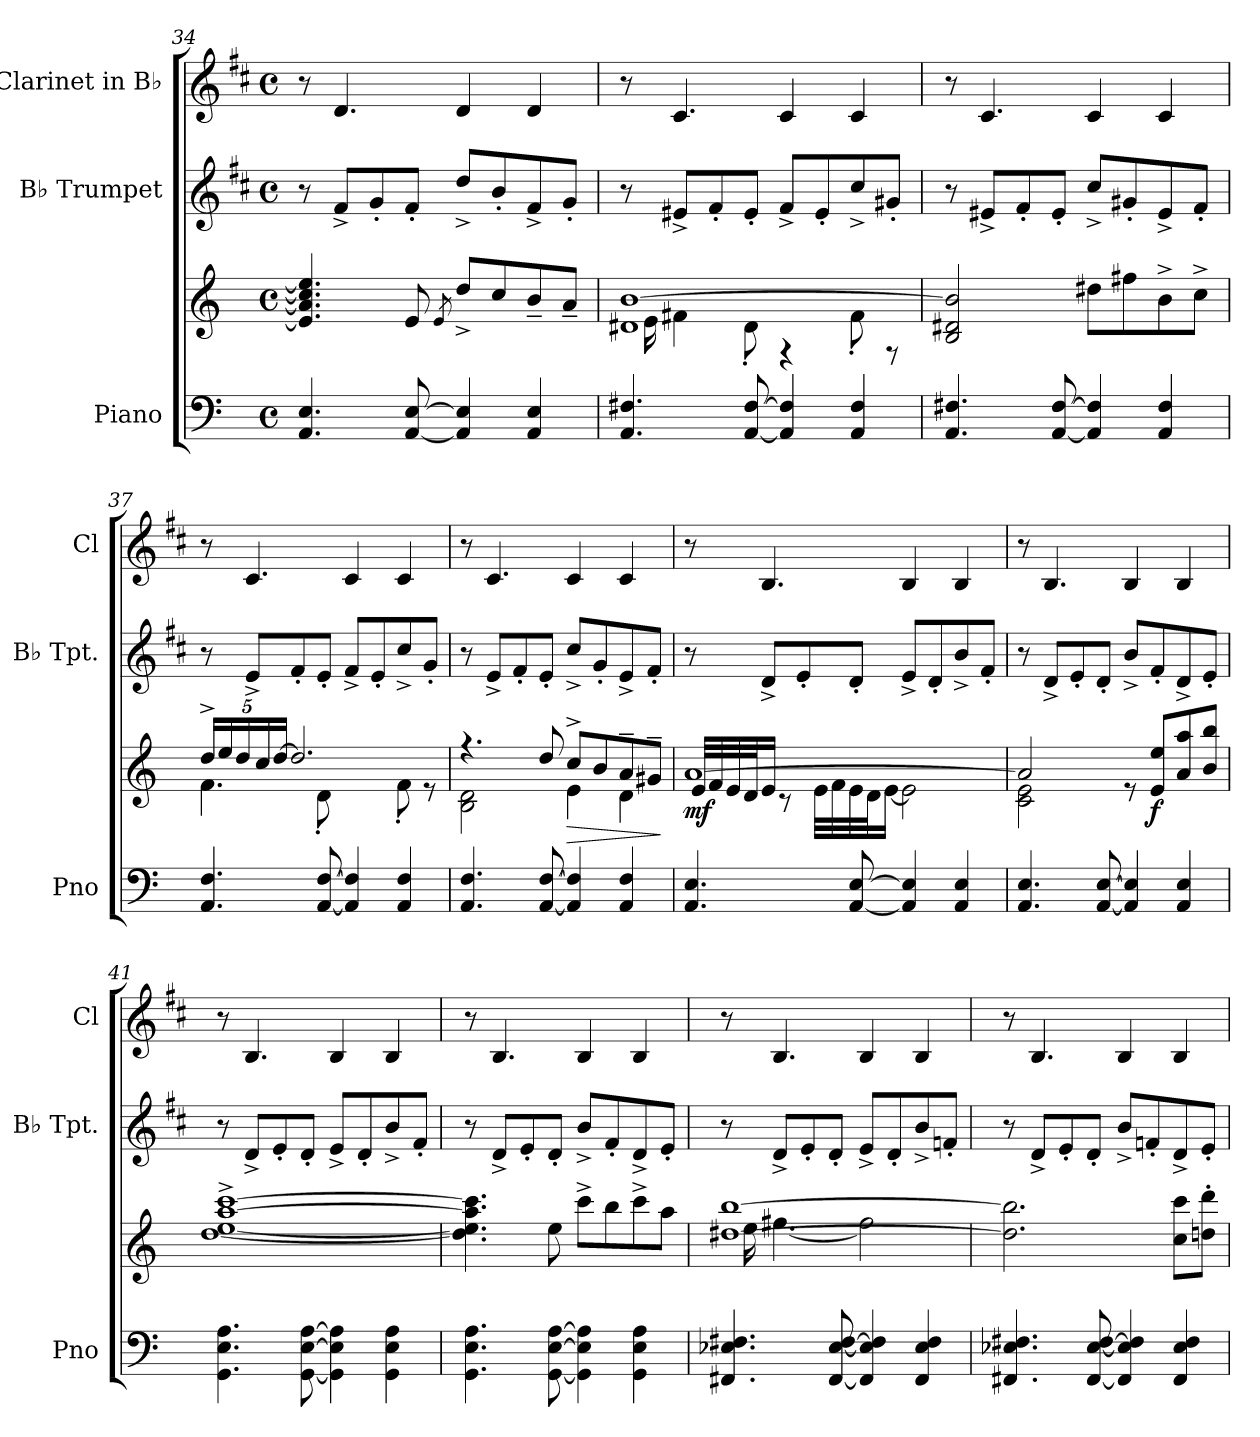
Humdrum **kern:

**kern	**kern	**dynam	**kern	**kern
*part3	*part3	*part3	*part2	*part1
*staff4	*staff3	*staff3/4	*staff2	*staff1
*I"Piano	*	*	*I"B♭ Trumpet	*I"Clarinet in B♭
*I'Pno	*	*	*I'B♭ Tpt.	*I'Cl
!!LO:LB:g=z
*clefF4	*clefG2	*	*clefG2	*clefG2
*	*	*	*ITrd1c2	*ITrd1c2
*k[]	*k[]	*	*k[]	*k[]
*M4/4	*M4/4	*	*M4/4	*M4/4
*met(c)	*met(c)	*	*met(c)	*met(c)
=34	=34	=34	=34	=34
4.AA/ 4.E/	4.e/] 4.a/] 4.cc/] 4.ee/]	.	8r	8r
.	.	.	8e^/L	4.c/
.	.	.	8f'/	.
[8AA/ [8E/	8e/	.	8e'/J	.
.	8qe/	.	.	.
4AA/] 4E/]	8dd^/L	.	8cc^/L	4c/
.	8cc/	.	8a'/	.
4AA/ 4E/	8b~/	.	8e^/	4c/
.	8a~/J	.	8f'/J	.
=35	=35	=35	=35	=35
*	*^	*	*	*
4.AA/ 4.F#X/	1d#X [1b	16ryy	.	8r	8r
.	.	16e\	.	.	.
.	.	4f#X\	.	8d#X^/L	4.B/
.	.	.	.	8e'/	.
[8AA/ [8F#/	.	8d#'\	.	8d#'/J	.
4AA/] 4F#/]	.	4r	.	8e^/L	4B/
.	.	.	.	8d#'/	.
4AA/ 4F#/	.	8f#'\	.	8b^/	4B/
.	.	8r	.	8f#X'/J	.
*	*v	*v	*	*	*
=36	=36	=36	=36	=36
4.AA/ 4.F#X/	2B/ 2d#X/ 2b/]	.	8r	8r
.	.	.	8d#X^/L	4.B/
.	.	.	8e'/	.
[8AA/ [8F#/	.	.	8d#'/J	.
4AA/] 4F#/]	8dd#X\L	.	8b^/L	4B/
.	8ff#X\	.	8f#X'/	.
4AA/ 4F#/	8b^\	.	8d#^/	4B/
.	8cc^\J	.	8e'/J	.
=37	=37	=37	=37	=37
*	*Xbrackettup	*	*	*
*	*^	*	*	*
4.AA/ 4.F/	20dd^/LL	4.f\	.	8r	8r
.	20ee/	.	.	.	.
.	20dd/	.	.	.	.
.	.	.	.	8d^/L	4.B/
.	20cc/	.	.	.	.
.	[20dd/JJ	.	.	.	.
.	2.dd/]	.	.	8e'/	.
[8AA/ [8F/	.	8d'\	.	8d'/J	.
4AA/] 4F/]	.	4ryy	.	8e^/L	4B/
.	.	.	.	8d'/	.
4AA/ 4F/	.	8f'\	.	8b^/	4B/
.	.	8r	.	8f'/J	.
!!LO:PB:g=z
=38	=38	=38	=38	=38	=38
4.AA/ 4.F/	4.r	2B\ 2d\	.	8r	8r
.	.	.	.	8d^/L	4.B/
.	.	.	.	8e'/	.
[8AA/ [8F/	8dd/	.	.	8d'/J	.
!	!	!	!LO:HP:b	!	!
4AA/] 4F/]	8cc^/L	4e\	>	8b^/L	4B/
.	8b/	.	.	8f'/	.
4AA/ 4F/	8a~/	4d\	.	8d^/	4B/
.	8g#X~/J	.	.	8e'/J	.
*	*v	*v	*	*	*
.	.	]	.	.
=39	=39	=39	=39	=39
*	*^	*	*	*
!	!	!	!LO:DY:b	!	!
4.AA/ 4.E/	[1a	32e/LLL	mf	8r	8r
.	.	32f/	.	.	.
.	.	32e/	.	.	.
.	.	32d/J	.	.	.
.	.	16e/JJ	.	8c^/L	4.A/
.	.	8r	.	.	.
.	.	.	.	8d'/	.
.	.	32e\LLL	.	.	.
.	.	32f\	.	.	.
[8AA/ [8E/	.	32e\	.	8c'/J	.
.	.	32d\J	.	.	.
.	.	[16e\JJ	.	.	.
4AA/] 4E/]	.	2e\]	.	8d^/L	4A/
.	.	.	.	8c'/	.
4AA/ 4E/	.	.	.	8a^/	4A/
.	.	.	.	8e'/J	.
=40	=40	=40	=40	=40	=40
4.AA/ 4.E/	2a/]	2c\ 2e\	.	8r	8r
.	.	.	.	8c^/L	4.A/
.	.	.	.	8d'/	.
[8AA/ [8E/	.	.	.	8c'/J	.
4AA/] 4E/]	8re	2ryy	.	8a^/L	4A/
!	!	!	!LO:DY:b	!	!
.	8e/ 8ee/L	.	f	8e'/	.
4AA/ 4E/	8a/ 8aa/	.	.	8c^/	4A/
.	8b/ 8bb/J	.	.	8d'/J	.
*	*v	*v	*	*	*
=41	=41	=41	=41	=41
4.GG\ 4.E\ 4.A\	[1dd^ [1ee^ [1aa^ [1ccc^	.	8r	8r
.	.	.	8c^/L	4.A/
.	.	.	8d'/	.
[8GG\ [8E\ [8A\	.	.	8c'/J	.
4GG\] 4E\] 4A\]	.	.	8d^/L	4A/
.	.	.	8c'/	.
4GG\ 4E\ 4A\	.	.	8a^/	4A/
.	.	.	8e'/J	.
!!LO:LB:g=z
=42	=42	=42	=42	=42
4.GG\ 4.E\ 4.A\	4.dd\] 4.ee\] 4.aa\] 4.ccc\]	.	8r	8r
.	.	.	8c^/L	4.A/
.	.	.	8d'/	.
[8GG\ [8E\ [8A\	8ee\	.	8c'/J	.
4GG\] 4E\] 4A\]	8ccc^\L	.	8a^/L	4A/
.	8bb\	.	8e'/	.
4GG\ 4E\ 4A\	8ccc^\	.	8c^/	4A/
.	8aa\J	.	8d'/J	.
=43	=43	=43	=43	=43
*	*^	*	*	*
4.FF#X/ 4.E-X/ 4.F#X/	[1dd#X [1bb	16ryy	.	8r	8r
.	.	16ee\	.	.	.
.	.	[4.ff#X\	.	8c^/L	4.A/
.	.	.	.	8d'/	.
[8FF#/ [8E-/ [8F#/	.	.	.	8c'/J	.
4FF#/] 4E-/] 4F#/]	.	2ff#\]	.	8d^/L	4A/
.	.	.	.	8c'/	.
4FF#/ 4E-/ 4F#/	.	.	.	8a^/	4A/
.	.	.	.	8e-X'/J	.
*	*v	*v	*	*	*
=44	=44	=44	=44	=44
4.FF#X/ 4.E-X/ 4.F#X/	2.dd#\] 2.bb\]	.	8r	8r
.	.	.	8c^/L	4.A/
.	.	.	8d'/	.
[8FF#/ [8E-/ [8F#/	.	.	8c'/J	.
4FF#/] 4E-/] 4F#/]	.	.	8a^/L	4A/
.	.	.	8e-X'/	.
4FF#/ 4E-/ 4F#/	8cc\ 8ccc\L	.	8c^/	4A/
.	8ddn\' 8ddd\'J	.	8d'/J	.
=	=	=	=	=
*-	*-	*-	*-	*-
